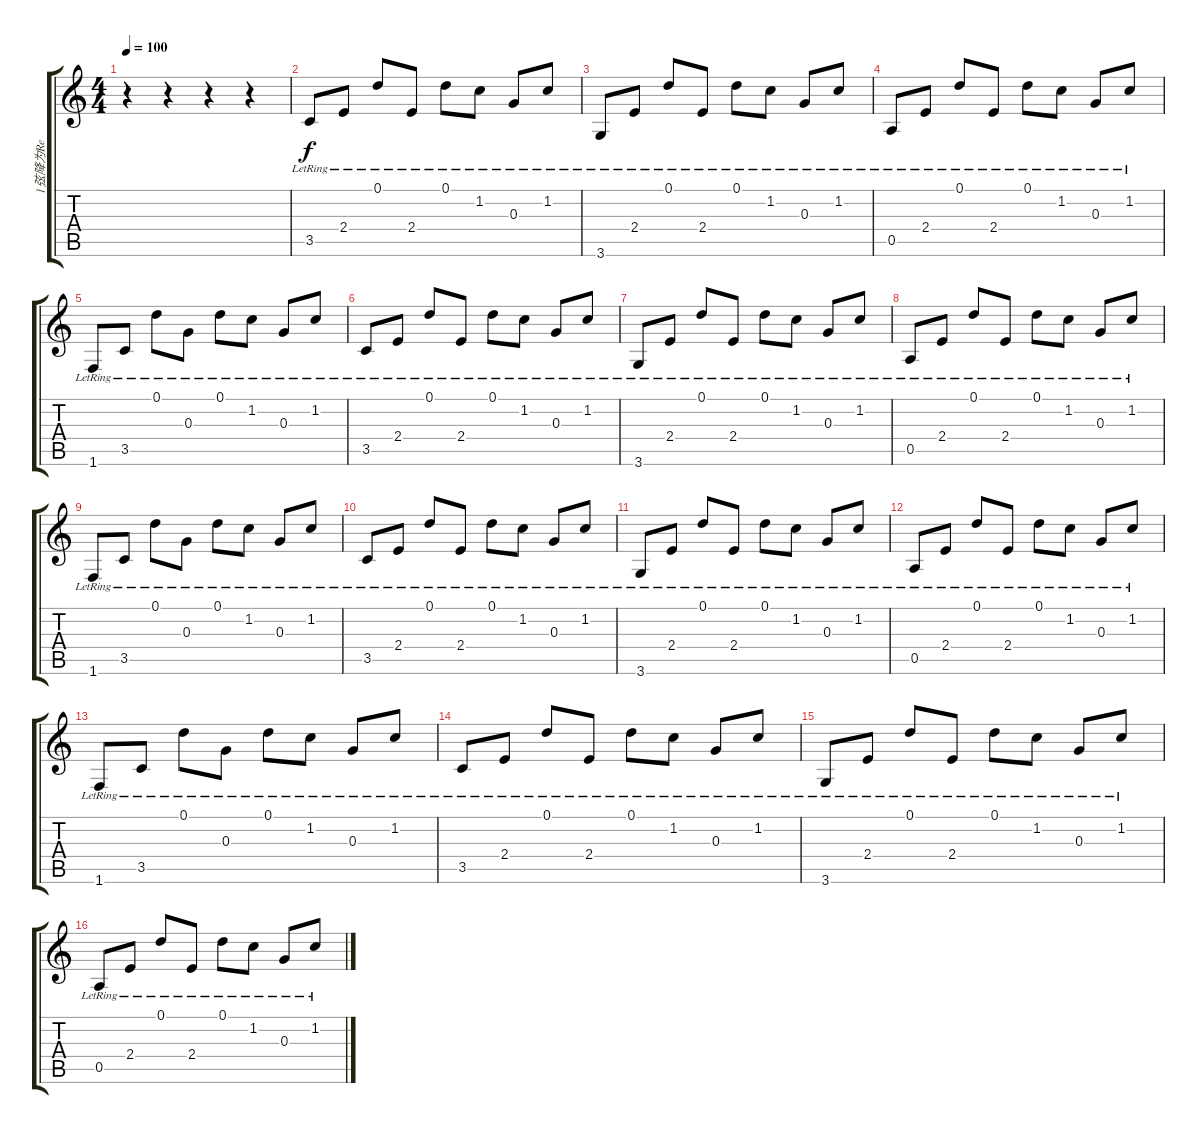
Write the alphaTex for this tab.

\track ("1弦降为Re" "1弦降为Re") {instrument acousticguitarsteel}
\staff {score tabs}
\tuning (D4 B3 G3 D3 A2 E2) {hide}
\ts (4 4)
\tempo 100
\clef g2
\ks c
r.4{dy f instrument acousticguitarsteel} r.4 r.4 r.4 |
3.5{lr}.8 2.4{lr}.8 0.1{lr}.8 2.4{lr}.8 0.1{lr}.8 1.2{lr}.8 0.3{lr}.8 1.2{lr}.8 |
3.6{lr}.8 2.4{lr}.8 0.1{lr}.8 2.4{lr}.8 0.1{lr}.8 1.2{lr}.8 0.3{lr}.8 1.2{lr}.8 |
0.5{lr}.8 2.4{lr}.8 0.1{lr}.8 2.4{lr}.8 0.1{lr}.8 1.2{lr}.8 0.3{lr}.8 1.2{lr}.8 |
1.6{lr}.8 3.5{lr}.8 0.1{lr}.8 0.3{lr}.8 0.1{lr}.8 1.2{lr}.8 0.3{lr}.8 1.2{lr}.8 |
3.5{lr}.8 2.4{lr}.8 0.1{lr}.8 2.4{lr}.8 0.1{lr}.8 1.2{lr}.8 0.3{lr}.8 1.2{lr}.8 |
3.6{lr}.8 2.4{lr}.8 0.1{lr}.8 2.4{lr}.8 0.1{lr}.8 1.2{lr}.8 0.3{lr}.8 1.2{lr}.8 |
0.5{lr}.8 2.4{lr}.8 0.1{lr}.8 2.4{lr}.8 0.1{lr}.8 1.2{lr}.8 0.3{lr}.8 1.2{lr}.8 |
1.6{lr}.8 3.5{lr}.8 0.1{lr}.8 0.3{lr}.8 0.1{lr}.8 1.2{lr}.8 0.3{lr}.8 1.2{lr}.8 |
3.5{lr}.8 2.4{lr}.8 0.1{lr}.8 2.4{lr}.8 0.1{lr}.8 1.2{lr}.8 0.3{lr}.8 1.2{lr}.8 |
3.6{lr}.8 2.4{lr}.8 0.1{lr}.8 2.4{lr}.8 0.1{lr}.8 1.2{lr}.8 0.3{lr}.8 1.2{lr}.8 |
0.5{lr}.8 2.4{lr}.8 0.1{lr}.8 2.4{lr}.8 0.1{lr}.8 1.2{lr}.8 0.3{lr}.8 1.2{lr}.8 |
1.6{lr}.8 3.5{lr}.8 0.1{lr}.8 0.3{lr}.8 0.1{lr}.8 1.2{lr}.8 0.3{lr}.8 1.2{lr}.8 |
3.5{lr}.8 2.4{lr}.8 0.1{lr}.8 2.4{lr}.8 0.1{lr}.8 1.2{lr}.8 0.3{lr}.8 1.2{lr}.8 |
3.6{lr}.8 2.4{lr}.8 0.1{lr}.8 2.4{lr}.8 0.1{lr}.8 1.2{lr}.8 0.3{lr}.8 1.2{lr}.8 |
0.5{lr}.8 2.4{lr}.8 0.1{lr}.8 2.4{lr}.8 0.1{lr}.8 1.2{lr}.8 0.3{lr}.8 1.2{lr}.8
